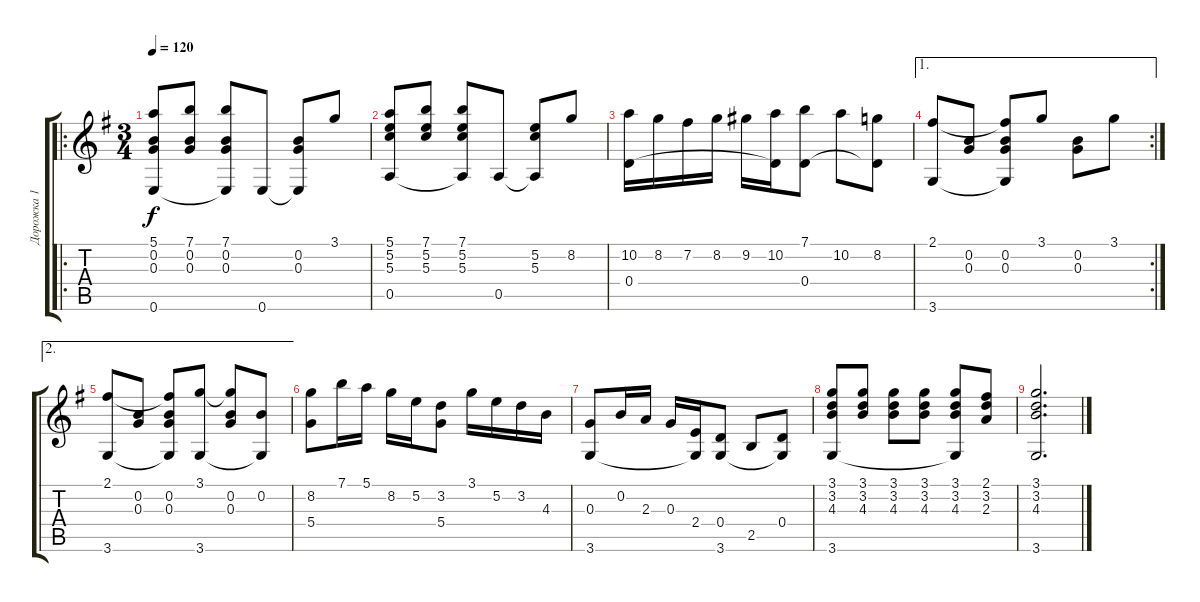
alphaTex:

\track ("Дорожка 1" "Дорожка 1") {instrument acousticguitarnylon}
\staff {score tabs}
\tuning (E4 B3 G3 D3 A2 E2) {hide}
\ro
\ts (3 4)
\tempo 120
\clef g2
\ks g
(5.1 0.2 0.3 0.6).8{dy f} (7.1 0.2 0.3).8 (7.1 0.2 0.3 0.6{t}).8 0.6.8 (0.2 0.3 0.6{t}).8 3.1.8 |
(5.1 5.2 5.3 0.5).8 (7.1 5.2 5.3).8 (7.1 5.2 5.3 0.5{t}).8 0.5.8 (5.2 5.3 0.5{t}).8 8.2.8 |
(10.2 0.4).16 8.2.16 7.2.16 8.2.16 9.2.16 (10.2 0.4{t}).16 (7.1 0.4).8 10.2.8 (8.2 0.4{t}).8 |
\ae 1
\rc 2
(2.1 3.6).8 (0.2 0.3).8 (2.1{t} 0.2 0.3 3.6{t}).8 3.1.8 (0.2 0.3).8 3.1.8 |
\ae 2
(2.1 3.6).8 (0.2 0.3).8 (2.1{t} 0.2 0.3 3.6{t}).8 (3.1 3.6).8 (3.1{t} 0.2 0.3).8 (0.2 3.6{t}).8 |
(8.2 5.4).8 7.1.16 5.1.16 8.2.16 5.2.16 (3.2 5.4).8 3.1.16 5.2.16 3.2.16 4.3.16 |
(0.3 3.6).8 0.2.16 2.3.16 0.3.16 (2.4 3.6{t}).16 (0.4 3.6).8 2.5.8 (0.4 3.6{t}).8 |
(3.1 3.2 4.3 3.6).8 (3.1 3.2 4.3).8 (3.1 3.2 4.3).8 (3.1 3.2 4.3).8 (3.1 3.2 4.3 3.6{t}).8 (2.1 3.2 2.3).8 |
(3.1 3.2 4.3 3.6).2{d}
